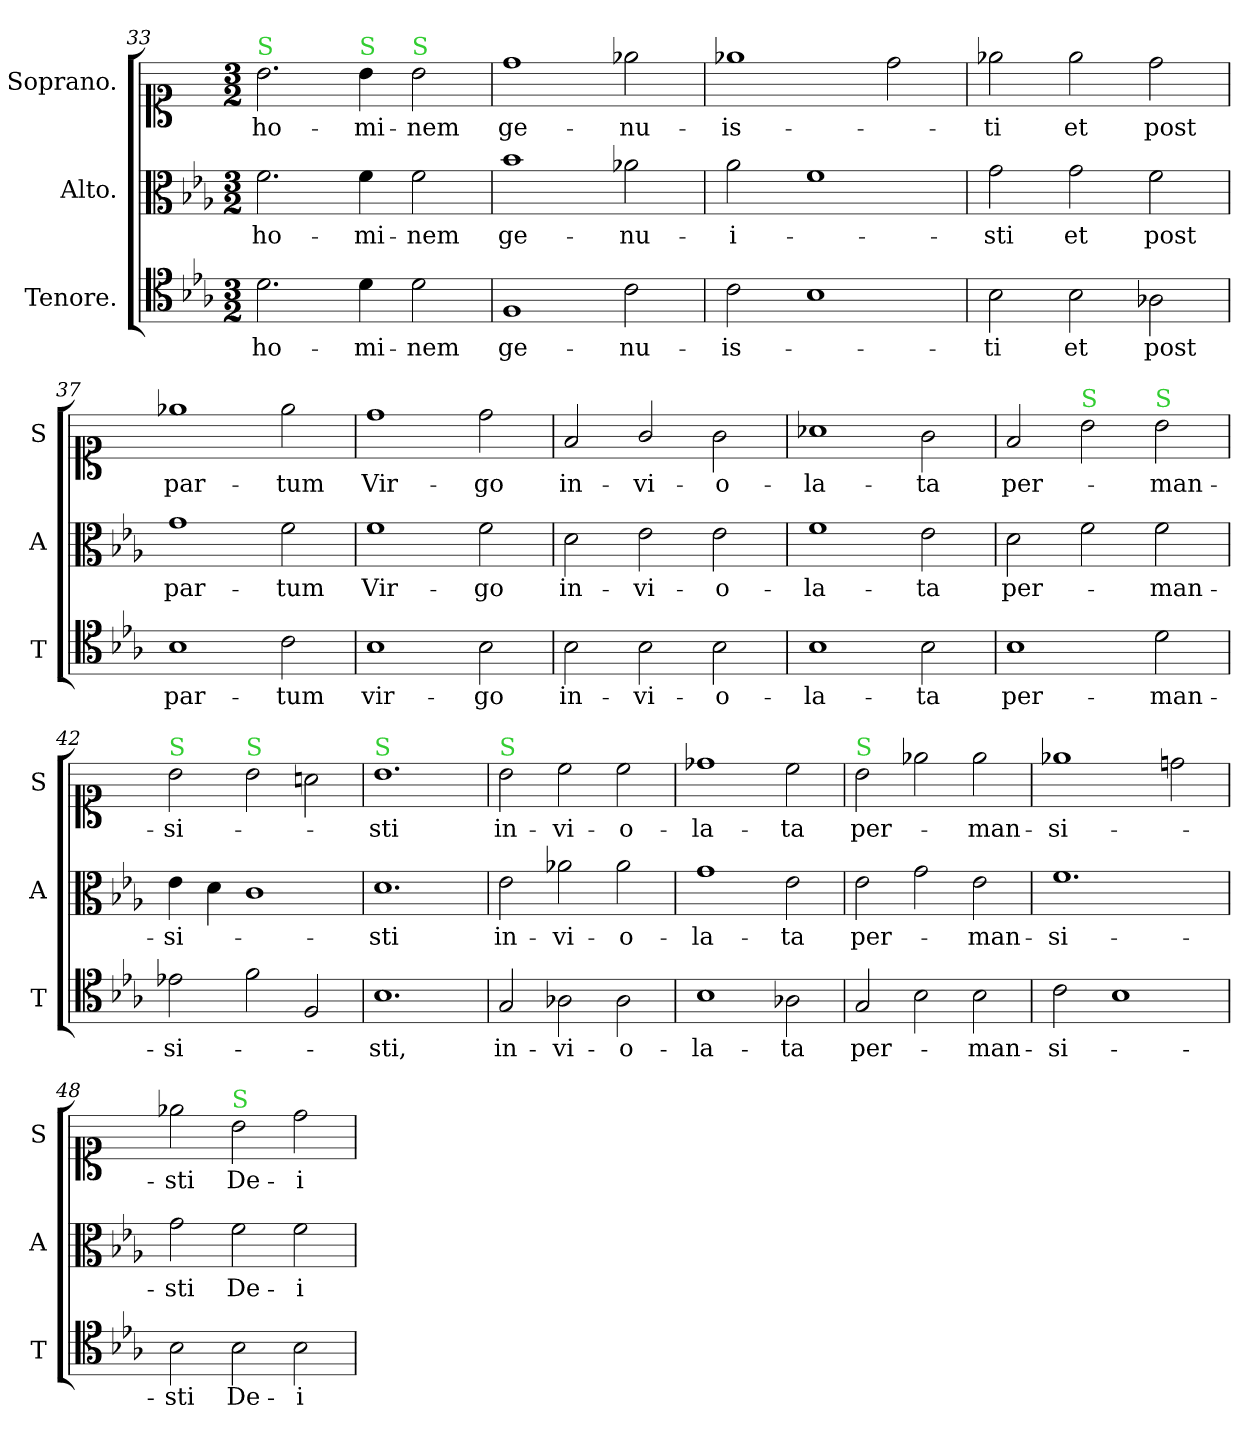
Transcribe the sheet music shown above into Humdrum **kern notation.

**kern	**text	**kern	**text	**kern	**text
*part3	*part3	*part2	*part2	*part1	*part1
*staff3	*staff3	*staff2	*staff2	*staff1	*staff1
*I"Tenore.	*	*I"Alto.	*	*I"Soprano.	*
*I'T	*	*I'A	*	*I'S	*
*clefC4	*	*clefC3	*	*clefC1	*
*k[b-e-a-]	*	*k[b-e-a-]	*	*	*
*M3/2	*	*M3/2	*	*M3/2	*
=33	=33	=33	=33	=33	=33
!	!	!	!	!LO:TX:a:color=limegreen:t=S	!
2.d\	ho-	2.f\	ho-	2.b\	ho-
!	!	!	!	!LO:TX:a:color=limegreen:t=S	!
4d\	-mi-	4f\	-mi-	4b\	-mi-
!	!	!	!	!LO:TX:a:color=limegreen:t=S	!
2d\	-nem	2f\	-nem	2b\	-nem
=34	=34	=34	=34	=34	=34
1F	ge-	1b-	ge-	1dd	ge-
2c\	-nu-	2a-X\	-nu-	2ee-\	-nu-
=35	=35	=35	=35	=35	=35
2c\	-is-	2a-\	-i-	1ee-	-is-
1B-	.	1f	.	.	.
.	.	.	.	2dd\	.
=36	=36	=36	=36	=36	=36
2B-\	-ti	2g\	-sti	2ee-\	-ti
2B-\	et	2g\	et	2ee-\	et
2A-X\	post	2f\	post	2dd\	post
=37	=37	=37	=37	=37	=37
1B-	par-	1g	par-	1ee-	par-
2c\	-tum	2f\	-tum	2ee-\	-tum
=38	=38	=38	=38	=38	=38
1B-	vir-	1f	Vir-	1dd	Vir-
2B-\	-go	2f\	-go	2dd\	-go
=39	=39	=39	=39	=39	=39
2B-\	in-	2d\	in-	2f/	in-
2B-\	-vi-	2e-\	-vi-	2g/	-vi-
2B-\	-o-	2e-\	-o-	2g\	-o-
=40	=40	=40	=40	=40	=40
1B-	-la-	1f	-la-	1a-X	-la-
2B-\	-ta	2e-\	-ta	2g\	-ta
=41	=41	=41	=41	=41	=41
1B-	per-	2d\	per-	2f/	per-
!	!	!	!	!LO:TX:a:color=limegreen:t=S	!
.	.	2f\	.	2b\	.
!	!	!	!	!LO:TX:a:color=limegreen:t=S	!
2d\	-man-	2f\	-man-	2b\	-man-
=42	=42	=42	=42	=42	=42
!	!	!	!	!LO:TX:a:color=limegreen:t=S	!
2e-X\	-si-	4e-\	-si-	2b\	-si-
.	.	4d\	.	.	.
!	!	!	!	!LO:TX:a:color=limegreen:t=S	!
2f\	.	1c	.	2b\	.
2F/	.	.	.	2an\	.
=43	=43	=43	=43	=43	=43
!	!	!	!	!LO:TX:a:color=limegreen:t=S	!
1.B-	-sti,	1.d	-sti	1.b	-sti
=44	=44	=44	=44	=44	=44
!	!	!	!	!LO:TX:a:color=limegreen:t=S	!
2G/	in-	2e-\	in-	2b\	in-
2A-X\	-vi-	2a-X\	-vi-	2cc\	-vi-
2A-\	-o-	2a-\	-o-	2cc\	-o-
=45	=45	=45	=45	=45	=45
1B-	-la-	1g	-la-	1dd-X	-la-
2A-X\	-ta	2e-\	-ta	2cc\	-ta
=46	=46	=46	=46	=46	=46
!	!	!	!	!LO:TX:a:color=limegreen:t=S	!
2G/	per-	2e-\	per-	2b\	per-
2B-\	.	2g\	.	2ee-\	.
2B-\	-man-	2e-\	-man-	2ee-\	-man-
=47	=47	=47	=47	=47	=47
2c\	-si-	1.f	-si-	1ee-	-si-
1B-	.	.	.	.	.
.	.	.	.	2ddn\	.
=48	=48	=48	=48	=48	=48
2B-\	-sti	2g\	-sti	2ee-\	-sti
!	!	!	!	!LO:TX:a:color=limegreen:t=S	!
2B-\	De-	2f\	De-	2b\	De-
2B-\	-i	2f\	-i	2dd\	-i
=	=	=	=	=	=
*-	*-	*-	*-	*-	*-
